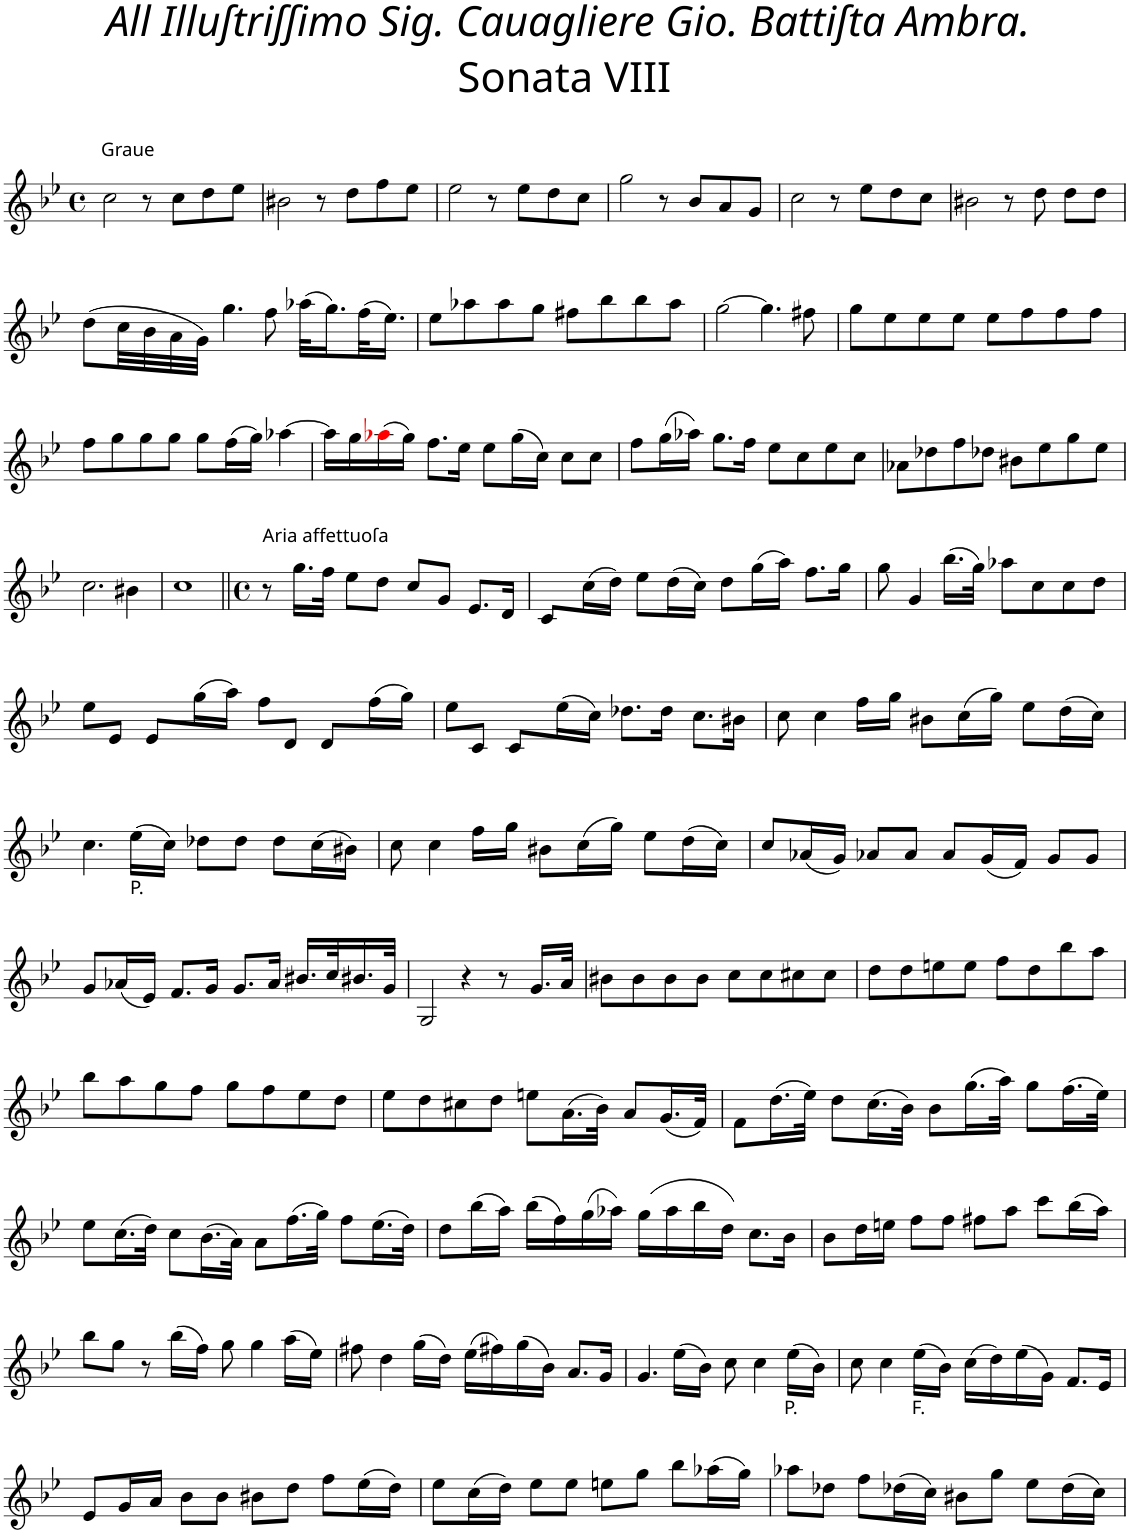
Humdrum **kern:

**kern
*part1
*staff1
*I"Violon
*I'Vln
*clefG2
*k[b-e-]
*M4/4
*met(c)
=1
!LO:TX:a:t=Graue
2cc\
8r
8cc\L
8dd\
8ee-\J
=2
2b#X\
8r
8dd\L
8ff\
8ee-\J
=3
2ee-\
8r
8ee-\L
8dd\
8cc\J
=4
2gg\
8r
8b-/L
8a/
8g/J
=5
2cc\
8r
8ee-\L
8dd\
8cc\J
=6
2b#X\
8r
8dd\
8dd\L
8dd\J
!!LO:LB:g=z
=7
(8dd\L
32cc\LL
32b-\
32a\
32g\JJJ)
4.gg\
8ff\
(32aa-X\KLL
16.gg\)
(32ff\K
16.ee-\JJ)
=8
8ee-\L
8aa-X\
8aa-\
8gg\J
8ff#X\L
8bb-\
8bb-\
8aa-\J
=9
[2gg\
4.gg\]
8ff#X\
=10
8gg\L
8ee-\
8ee-\
8ee-\J
8ee-\L
8ff\
8ff\
8ff\J
!!LO:LB:g=z
=11
8ff\L
8gg\
8gg\
8gg\J
8gg\L
(16ff\L
16gg\JJ)
[4aa-X\
=12
16aa-\LL]
16gg\
(16aa-Xi\
16gg\JJ)
8.ff\L
16ee-\Jk
8ee-\L
(16gg\L
16cc\JJ)
8cc\L
8cc\J
=13
8ff\L
(16gg\L
16aa-X\JJ)
8.gg\L
16ff\Jk
8ee-\L
8cc\
8ee-\
8cc\J
=14
8a-X\L
8dd-X\
8ff\
8dd-X\J
8b#X\L
8ee-\
8gg\
8ee-\J
!!LO:LB:g=z
=15
2.cc\
4b#X\
=16
1cc
=17||
*M4/4
*met(c)
!LO:TX:a:t=Aria affettuoſa
8r
16.gg\LL
32ff\JJk
8ee-\L
8dd\J
8cc/L
8g/J
8.e-/L
16d/Jk
=18
8c/L
(16cc\L
16dd\JJ)
8ee-\L
(16dd\L
16cc\JJ)
8dd\L
(16gg\L
16aa\JJ)
8.ff\L
16gg\Jk
=19
8gg\
4g/
(16.bb-\LL
32gg\JJk)
8aa-X\L
8cc\
8cc\
8dd\J
!!LO:LB:g=z
=20
8ee-\L
8e-/J
8e-/L
(16gg\L
16aa\JJ)
8ff\L
8d/J
8d/L
(16ff\L
16gg\JJ)
=21
8ee-\L
8c/J
8c/L
(16ee-\L
16cc\JJ)
8.dd-X\L
16dd-\Jk
8.cc\L
16b#X\Jk
=22
8cc\
4cc\
16ff\LL
16gg\JJ
8b#X\L
(16cc\L
16gg\JJ)
8ee-\L
(16dd\L
16cc\JJ)
!!LO:LB:g=z
=23
4.cc\
!LO:TX:b:t=P.
(16ee-\LL
16cc\JJ)
8dd-X\L
8dd-\J
8dd-\L
(16cc\L
16b#X\JJ)
=24
8cc\
4cc\
16ff\LL
16gg\JJ
8b#X\L
(16cc\L
16gg\JJ)
8ee-\L
(16dd\L
16cc\JJ)
=25
8cc/L
(16a-X/L
16g/JJ)
8a-X/L
8a-/J
8a-/L
(16g/L
16f/JJ)
8g/L
8g/J
!!LO:LB:g=z
=26
8g/L
(16a-X/L
16e-/JJ)
8.f/L
16g/Jk
8.g/L
16a-/Jk
16.b#X/LL
32cc/K
16.b#X/
32g/JJk
=27
2G/
4r
8r
16.g/LL
32a/JJk
=28
8b#X\L
8b#\
8b#\
8b#\J
8cc\L
8cc\
8cc#X\
8cc#\J
=29
8dd\L
8dd\
8een\
8ee\J
8ff\L
8dd\
8bb-\
8aa\J
!!LO:LB:g=z
=30
8bb-\L
8aa\
8gg\
8ff\J
8gg\L
8ff\
8ee-\
8dd\J
=31
8ee-\L
8dd\
8cc#X\
8dd\J
8een\L
(16.a\L
32b-\JJk)
8a/L
(16.g/L
32f/JJk)
=32
8f\L
(16.dd\L
32ee-\JJk)
8dd\L
(16.cc\L
32b-\JJk)
8b-\L
(16.gg\L
32aa\JJk)
8gg\L
(16.ff\L
32ee-\JJk)
!!LO:LB:g=z
=33
8ee-\L
(16.cc\L
32dd\JJk)
8cc\L
(16.b-\L
32a\JJk)
8a\L
(16.ff\L
32gg\JJk)
8ff\L
(16.ee-\L
32dd\JJk)
=34
8dd\L
(16bb-\L
16aa\JJ)
(16bb-\LL
16ff\)
(16gg\
16aa-X\JJ)
(16gg\LL
16aa-\
16bb-\
16dd\JJ)
8.cc\L
16b-\Jk
=35
8b-\L
16dd\L
16een\JJ
8ff\L
8ff\J
8ff#X\L
8aa\J
8ccc\L
(16bb-\L
16aa\JJ)
!!LO:LB:g=z
=36
8bb-\L
8gg\J
8r
(16bb-\LL
16ff\JJ)
8gg\
4gg\
(16aa\LL
16ee-\JJ)
=37
8ff#X\
4dd\
(16gg\LL
16dd\JJ)
(16ee-\LL
16ff#X\)
(16gg\
16b-\JJ)
8.a/L
16g/Jk
=38
4.g/
(16ee-\LL
16b-\JJ)
8cc\
4cc\
!LO:TX:b:t=P.
(16ee-\LL
16b-\JJ)
=39
8cc\
4cc\
!LO:TX:b:t=F.
(16ee-\LL
16b-\JJ)
(16cc\LL
16dd\)
(16ee-\
16g\JJ)
8.f/L
16e-/Jk
!!LO:LB:g=z
=40
8e-/L
16g/L
16a/JJ
8b-\L
8b-\J
8b#X\L
8dd\J
8ff\L
(16ee-\L
16dd\JJ)
=41
8ee-\L
(16cc\L
16dd\JJ)
8ee-\L
8ee-\J
8een\L
8gg\J
8bb-\L
(16aa-X\L
16gg\JJ)
=42
8aa-X\L
8dd-X\J
8ff\L
(16dd-X\L
16cc\JJ)
8b#X\L
8gg\J
8ee-\L
(16dd-\L
16cc\JJ)
=
*-
